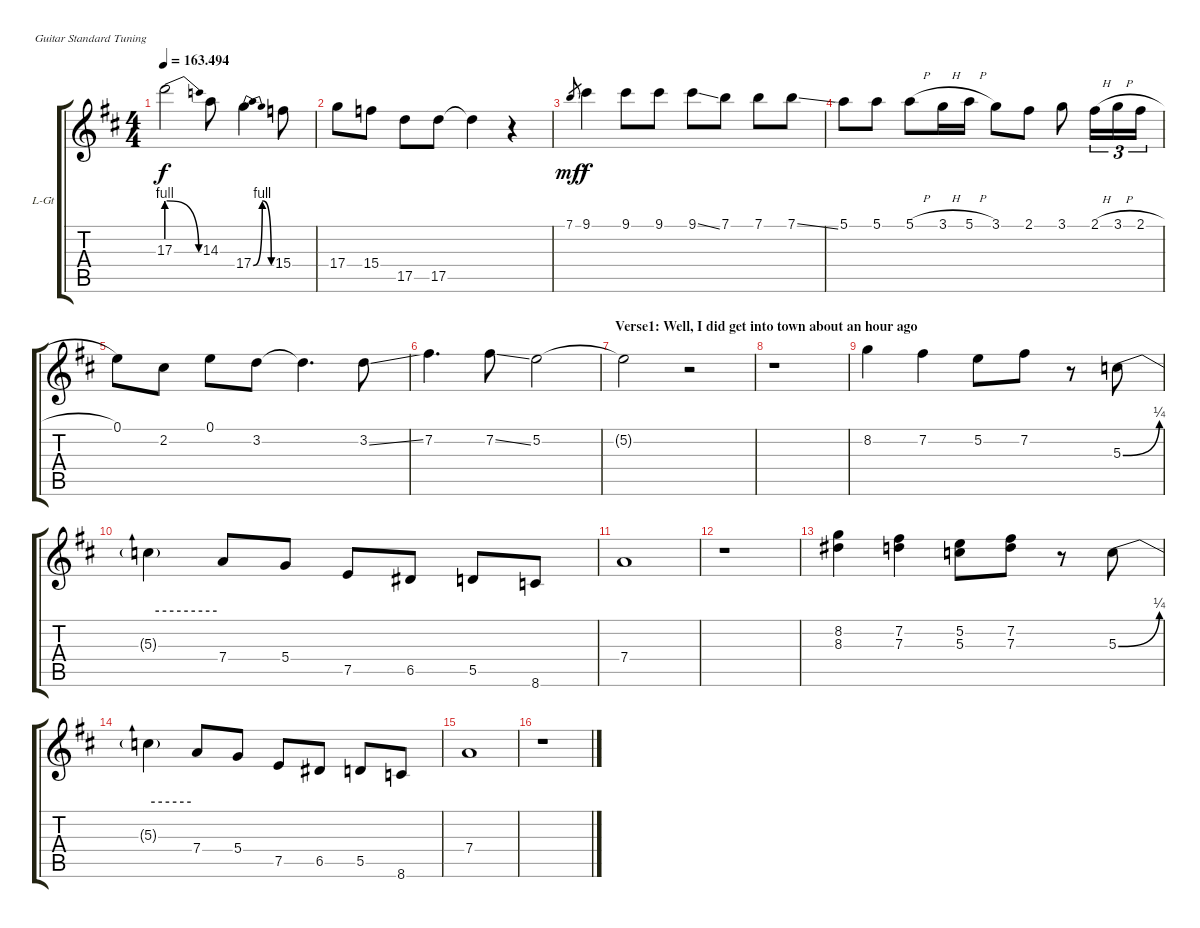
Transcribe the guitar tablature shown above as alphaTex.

\bracketExtendMode groupsimilarinstruments
\firstSystemTrackNameOrientation horizontal
\otherSystemsTrackNameOrientation horizontal
\track ("Lead Guitar" "L-Gt") {instrument electricguitarclean}
\staff {score tabs}
\tuning (E4 B3 G3 D3 A2 E2)
\ts (4 4)
\tempo
163.494
\accidentals auto
\clef g2
\ottava regular
\simile none
\ks d
17.3{be (release 0 4 60 0) t}.2{dy f} 14.3.8 17.4{be (bendrelease 0 0 30 4 30 4 60 0)}.4 15.4.8 |
17.4.8 15.4.8 17.5.8 17.5.8 17.5{t}.4 r.4 |
7.1.8{gr dy mf} 9.1.4{dy f} 9.1.8 9.1.8 9.1{ss}.8 7.1.8 7.1.8 7.1{ss}.8 |
5.1.8 5.1.8 5.1{h}.8 3.1{h}.16 5.1{h}.16 3.1.8 2.1.8 3.1.8 2.1{h}.16{tu (3 2)} 3.1{h}.16{tu (3 2)} 2.1{h}.16{tu (3 2)} |
0.1.8 2.2.8 0.1.8 3.2.8 3.2{t}.4{d} 3.2{ss}.8 |
7.2.4{d} 7.2{ss}.8 5.2.2 |
\section ("" "Verse1: Well, I did get into town about an hour ago ")
5.2{t}.2 r.2 |
r.1 |
8.2.4 7.2.4 5.2.8 7.2.8 r.8 5.3{be (bend 0 0 60 1)}.8 |
5.3{be (hold 0 1 60 1) t}.4 7.4.8 5.4.8 7.5.8 6.5.8 5.5.8 8.6.8 |
7.4.1 |
r.1 |
(8.2 8.3).4 (7.2 7.3).4 (5.2 5.3).8 (7.2 7.3).8 r.8 5.3{be (bend 0 0 60 1)}.8 |
5.3{be (hold 0 1 60 1) t}.4 7.4.8 5.4.8 7.5.8 6.5.8 5.5.8 8.6.8 |
7.4.1 |
r.1
